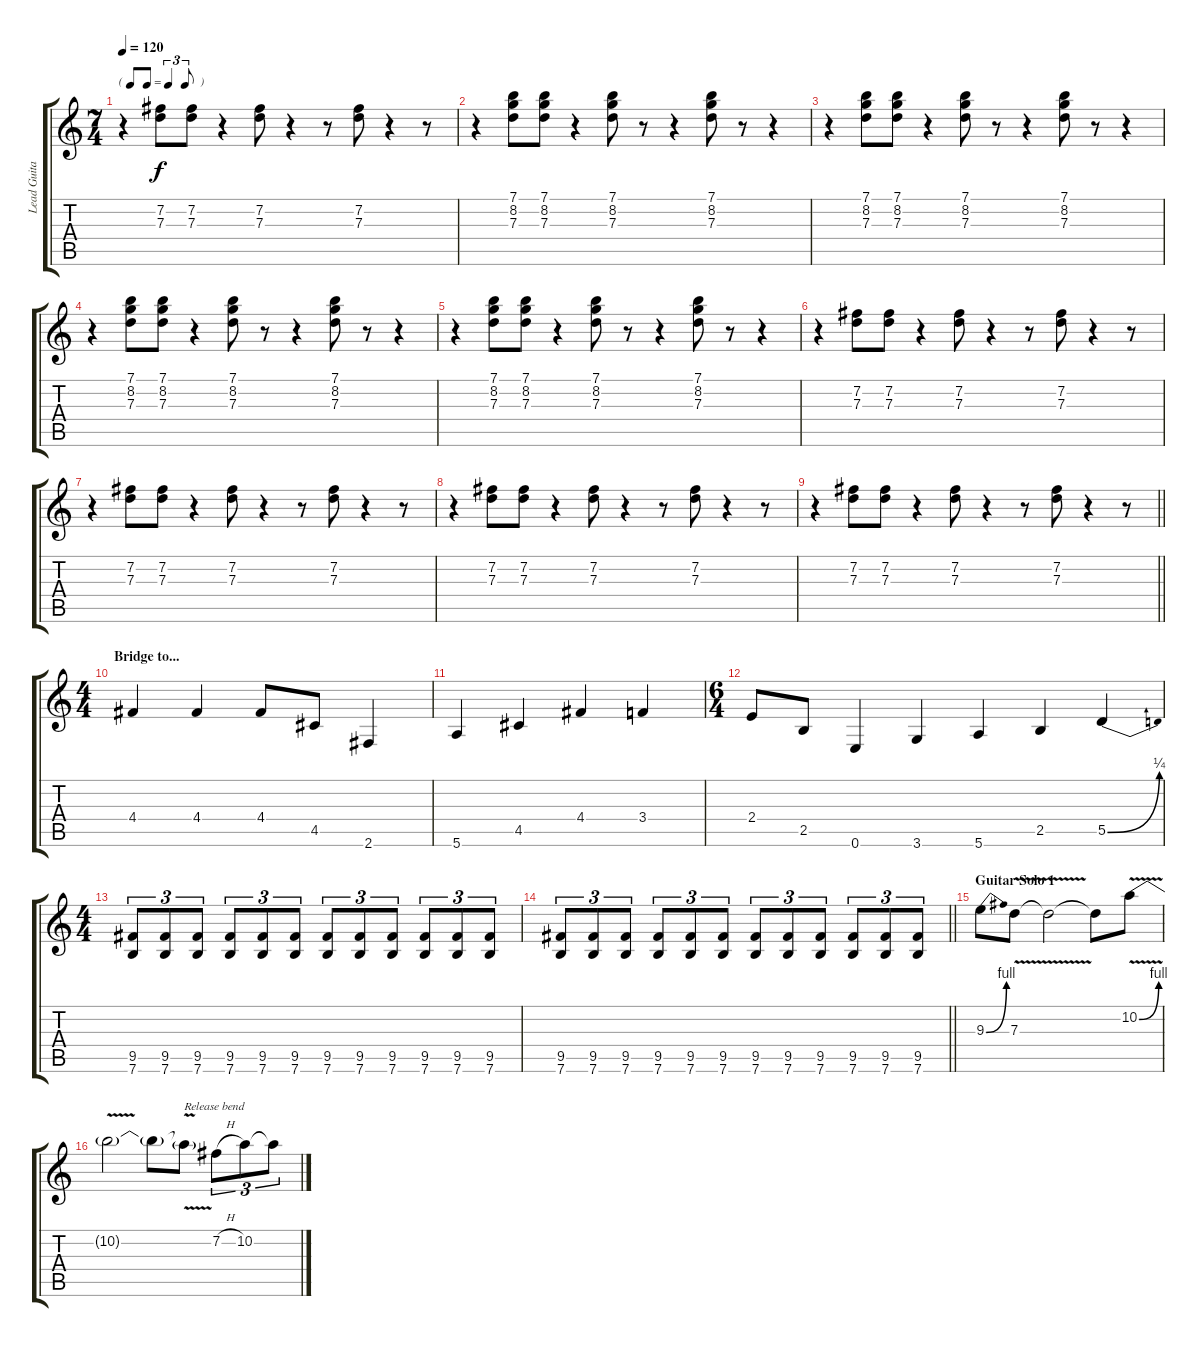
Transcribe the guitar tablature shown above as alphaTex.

\track ("Lead Guitar (Gilmour)" "Lead Guita") {instrument overdrivenguitar}
\staff {score tabs}
\tuning (E4 B3 G3 D3 A2 E2) {hide}
\ts (7 4)
\tf triplet8th
\tempo 120
\clef g2
\ks c
r.4{dy f} (7.2 7.3).8 (7.2 7.3).8 r.4 (7.2 7.3).8 r.4 r.8 (7.2 7.3).8 r.4 r.8 |
r.4 (7.1 8.2 7.3).8 (7.1 8.2 7.3).8 r.4 (7.1 8.2 7.3).8 r.8 r.4 (7.1 8.2 7.3).8 r.8 r.4 |
r.4 (7.1 8.2 7.3).8 (7.1 8.2 7.3).8 r.4 (7.1 8.2 7.3).8 r.8 r.4 (7.1 8.2 7.3).8 r.8 r.4 |
r.4 (7.1 8.2 7.3).8 (7.1 8.2 7.3).8 r.4 (7.1 8.2 7.3).8 r.8 r.4 (7.1 8.2 7.3).8 r.8 r.4 |
r.4 (7.1 8.2 7.3).8 (7.1 8.2 7.3).8 r.4 (7.1 8.2 7.3).8 r.8 r.4 (7.1 8.2 7.3).8 r.8 r.4 |
r.4 (7.2 7.3).8 (7.2 7.3).8 r.4 (7.2 7.3).8 r.4 r.8 (7.2 7.3).8 r.4 r.8 |
r.4 (7.2 7.3).8 (7.2 7.3).8 r.4 (7.2 7.3).8 r.4 r.8 (7.2 7.3).8 r.4 r.8 |
r.4 (7.2 7.3).8 (7.2 7.3).8 r.4 (7.2 7.3).8 r.4 r.8 (7.2 7.3).8 r.4 r.8 |
\barLineRight lightlight
r.4 (7.2 7.3).8 (7.2 7.3).8 r.4 (7.2 7.3).8 r.4 r.8 (7.2 7.3).8 r.4 r.8 |
\ts (4 4)
\section ("" "Bridge to...")
4.4.4 4.4.4 4.4.8 4.5.8 2.6.4 |
5.6.4 4.5.4 4.4.4 3.4.4 |
\ts (6 4)
2.4.8 2.5.8 0.6.4 3.6.4 5.6.4 2.5.4 5.5{be (bend 0 0 60 1)}.4 |
\ts (4 4)
(9.5 7.6).8{tu (3 2)} (9.5 7.6).8{tu (3 2)} (9.5 7.6).8{tu (3 2)} (9.5 7.6).8{tu (3 2)} (9.5 7.6).8{tu (3 2)} (9.5 7.6).8{tu (3 2)} (9.5 7.6).8{tu (3 2)} (9.5 7.6).8{tu (3 2)} (9.5 7.6).8{tu (3 2)} (9.5 7.6).8{tu (3 2)} (9.5 7.6).8{tu (3 2)} (9.5 7.6).8{tu (3 2)} |
\barLineRight lightlight
(9.5 7.6).8{tu (3 2)} (9.5 7.6).8{tu (3 2)} (9.5 7.6).8{tu (3 2)} (9.5 7.6).8{tu (3 2)} (9.5 7.6).8{tu (3 2)} (9.5 7.6).8{tu (3 2)} (9.5 7.6).8{tu (3 2)} (9.5 7.6).8{tu (3 2)} (9.5 7.6).8{tu (3 2)} (9.5 7.6).8{tu (3 2)} (9.5 7.6).8{tu (3 2)} (9.5 7.6).8{tu (3 2)} |
\section ("" "Guitar Solo 1")
9.3{be (bend 0 0 60 4)}.8 7.3{v}.8 7.3{t}.2 7.3{t}.8 10.2{be (bend 0 0 60 4) v}.8 |
10.2{t}.2 10.2{t}.8 10.2{v t}.8{txt "Release bend"} 7.2{h}.8{tu (3 2)} 10.2.8{tu (3 2)} 10.2{t}.8{tu (3 2)}
